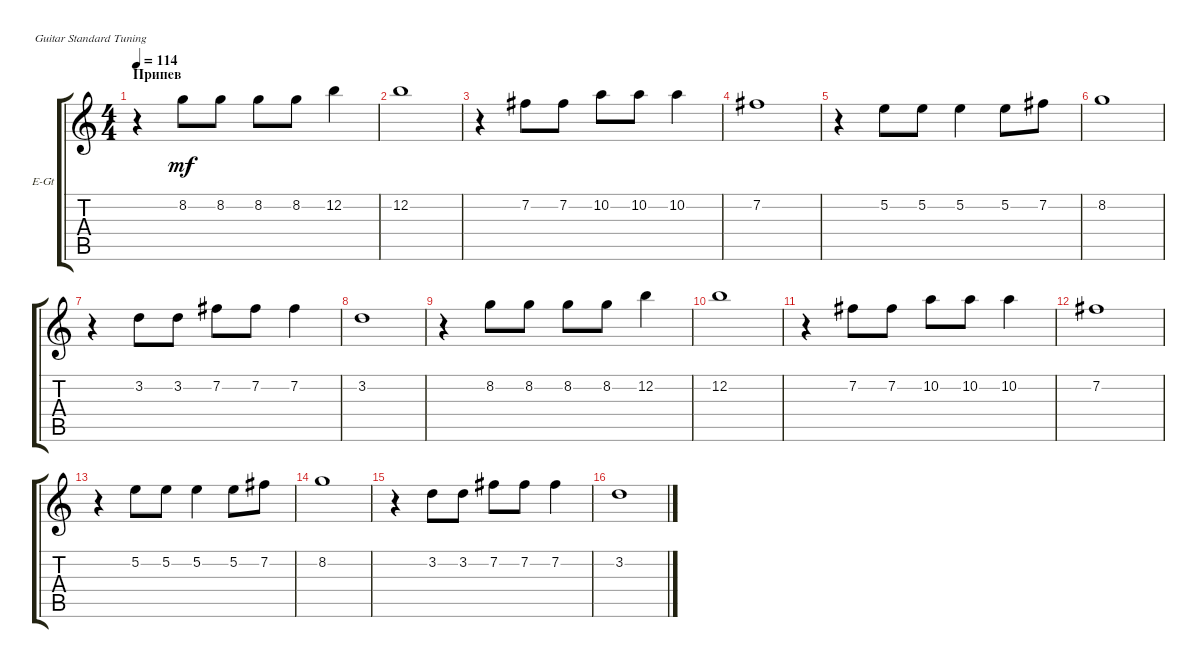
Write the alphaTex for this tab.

\defaultSystemsLayout 4
\bracketExtendMode groupsimilarinstruments
\firstSystemTrackNameOrientation horizontal
\otherSystemsTrackNameOrientation horizontal
\track ("В. Бутусов (Вокал)" "E-Gt") {instrument electricguitarclean}
\staff {score tabs}
\tuning (E4 B3 G3 D3 A2 E2)
\ts (4 4)
\section ("" "Припев")
\tempo 114
\clef g2
\ks c
r.4{dy f} 8.2.8{dy mf} 8.2.8 8.2.8 8.2.8 12.2.4 |
12.2.1 |
r.4 7.2.8 7.2.8 10.2.8 10.2.8 10.2.4 |
7.2.1 |
r.4 5.2.8 5.2.8 5.2.4 5.2.8 7.2.8 |
8.2.1 |
r.4 3.2.8 3.2.8 7.2.8 7.2.8 7.2.4 |
3.2.1 |
r.4 8.2.8 8.2.8 8.2.8 8.2.8 12.2.4 |
12.2.1 |
r.4 7.2.8 7.2.8 10.2.8 10.2.8 10.2.4 |
7.2.1 |
r.4 5.2.8 5.2.8 5.2.4 5.2.8 7.2.8 |
8.2.1 |
r.4 3.2.8 3.2.8 7.2.8 7.2.8 7.2.4 |
3.2.1
